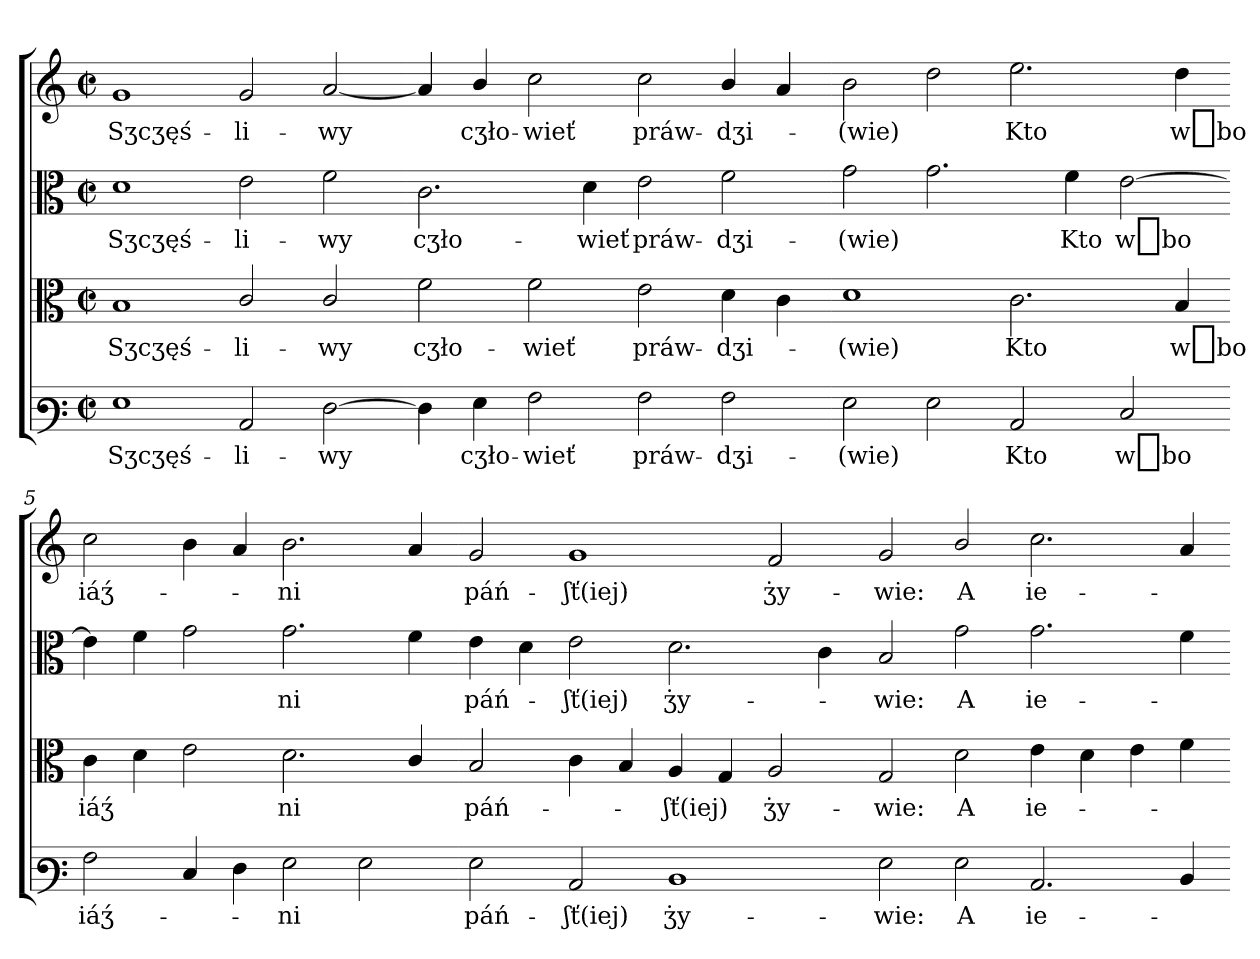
**kern	**text	**kern	**text	**kern	**text	**kern	**text
*part4	*part4	*part3	*part3	*part2	*part2	*part1	*part1
*staff4	*staff4	*staff3	*staff3	*staff2	*staff2	*staff1	*staff1
*clefF3	*	*clefC3	*	*clefC3	*	*clefG2	*
*k[]	*	*k[]	*	*k[]	*	*k[]	*
*M4/2	*	*M4/2	*	*M4/2	*	*M4/2	*
*met(c|)	*	*met(c|)	*	*met(c|)	*	*met(c|)	*
=	=	=	=	=	=	=	=
1G	Sӡcӡęś-	1B	Sӡcӡęś-	1d	Sӡcӡęś-	1g	Sӡcӡęś-
2C	-li-	2c/	-li-	2e	-li-	2g	-li-
[2F	-wy	2c/	-wy	2f	-wy	[2a	-wy
=3-	=3-	=3-	=3-	=3-	=3-	=3-	=3-
4F]	.	2f	cӡło-	2.c	cӡło-	4a]	.
4G	cӡło-	.	.	.	.	4b/	cӡło-
2A	-wieť	2f	-wieť	.	.	2cc	-wieť
.	.	.	.	4d	-wieť	.	.
2A	práw-	2e	práw-	2e	práw-	2cc	práw-
2A	-dӡi-	4d	-dӡi-	2f	-dӡi-	4b/	-dӡi-
.	.	4c	.	.	.	4a	.
=4-	=4-	=4-	=4-	=4-	=4-	=4-	=4-
2G	-(wie)	1d	-(wie)	2g	-(wie)	2b	-(wie)
2G	.	.	.	2.g	.	2dd	.
2C	Kto	2.c	Kto	.	.	2.ee	Kto
.	.	.	.	4f	Kto	.	.
2E	w_bo	.	.	[2e	w_bo	.	.
.	.	4B	w_bo	.	.	4dd	w_bo
=5-	=5-	=5-	=5-	=5-	=5-	=5-	=5-
2A	iáʒ́-	4c	iáʒ́-	4e]	.	2cc	iáʒ́-
.	.	4d	.	4f	.	.	.
4E	.	2e	--	2g	.	4b	.
4F	.	.	.	.	.	4a	.
2G	-ni	2.d	-ni	2.g	-ni	2.b	-ni
2G	.	.	.	.	.	.	.
.	.	4c/	.	4f	.	4a	.
=6-	=6-	=6-	=6-	=6-	=6-	=6-	=6-
2G	páń-	2B	páń-	4e	páń-	2g	páń-
.	.	.	.	4d	.	.	.
2C	-ʃť(iej)	4c	.	2e	-ʃť(iej)	1g	-ʃť(iej)
.	.	4B	.	.	.	.	.
1D	ʒ̇y-	4A	-ʃť(iej)	2.d	ʒ̇y-	.	.
.	.	4G	.	.	.	.	.
.	.	2A	ʒ̇y-	.	.	2f	ʒ̇y-
.	.	.	.	4c	.	.	.
=7-	=7-	=7-	=7-	=7-	=7-	=7-	=7-
2G	-wie:	2G	-wie:	2B	-wie:	2g	-wie:
2G	A	2d	A	2g	A	2b/	A
2.C	ie-	4e	ie-	2.g	ie-	2.cc	ie-
.	.	4d	.	.	.	.	.
.	.	4e	.	.	.	.	.
4D	.	4f	.	4f	.	4a	.
=-	=-	=-	=-	=-	=-	=-	=-
*-	*-	*-	*-	*-	*-	*-	*-
